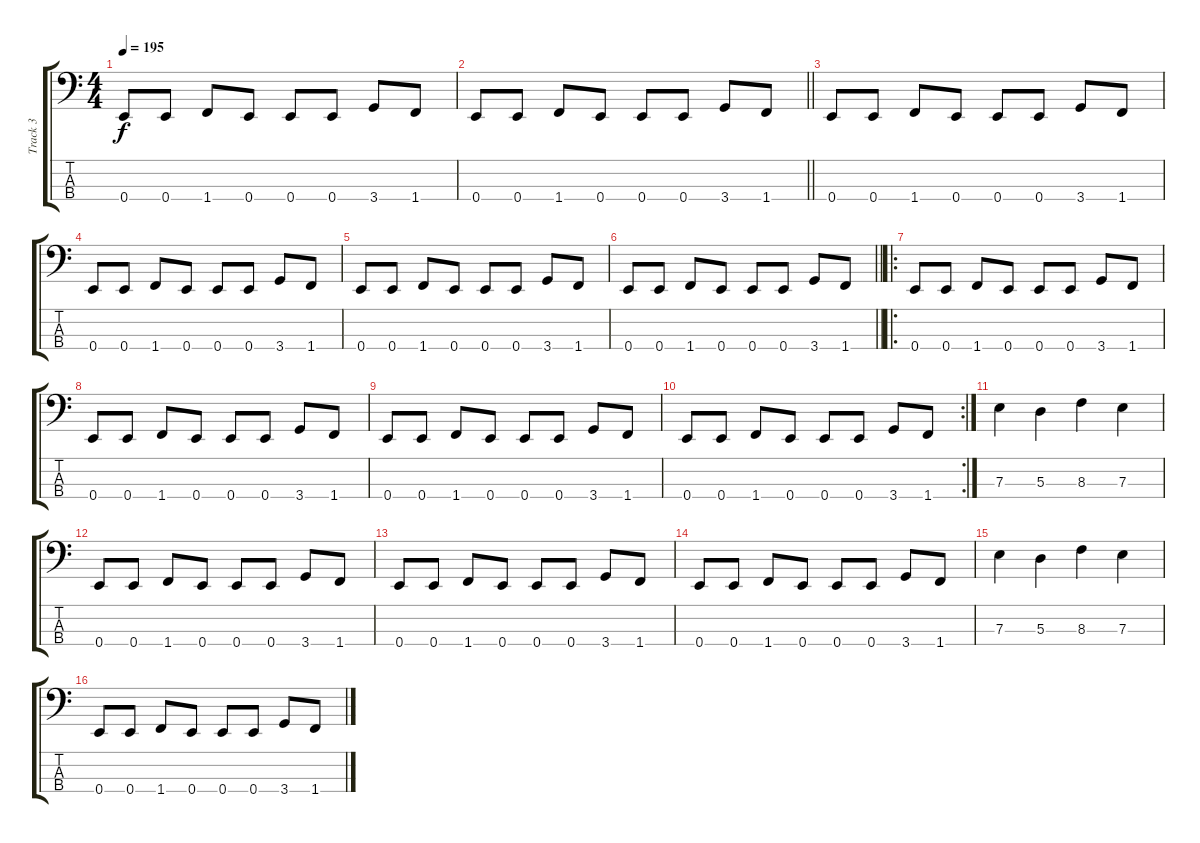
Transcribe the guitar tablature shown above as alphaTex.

\track ("Track 3" "Track 3") {instrument synthbass1}
\staff {score tabs}
\tuning (G2 D2 A1 E1) {hide}
\ts (4 4)
\tempo 195
\clef f4
\ks c
0.4.8{dy f} 0.4.8 1.4.8 0.4.8 0.4.8 0.4.8 3.4.8 1.4.8 |
\barLineRight lightlight
0.4.8 0.4.8 1.4.8 0.4.8 0.4.8 0.4.8 3.4.8 1.4.8 |
\section ("" "")
0.4.8{instrument synthbass1} 0.4.8 1.4.8 0.4.8 0.4.8 0.4.8 3.4.8 1.4.8 |
0.4.8 0.4.8 1.4.8 0.4.8 0.4.8 0.4.8 3.4.8 1.4.8 |
0.4.8 0.4.8 1.4.8 0.4.8 0.4.8 0.4.8 3.4.8 1.4.8 |
\barLineRight lightlight
0.4.8 0.4.8 1.4.8 0.4.8 0.4.8 0.4.8 3.4.8 1.4.8 |
\ro
\section ("" "")
0.4.8{instrument electricbasspick} 0.4.8 1.4.8 0.4.8 0.4.8 0.4.8 3.4.8 1.4.8 |
0.4.8 0.4.8 1.4.8 0.4.8 0.4.8 0.4.8 3.4.8 1.4.8 |
0.4.8 0.4.8 1.4.8 0.4.8 0.4.8 0.4.8 3.4.8 1.4.8 |
\rc 2
0.4.8 0.4.8 1.4.8 0.4.8 0.4.8 0.4.8 3.4.8 1.4.8 |
\section ("" "")
7.3.4{instrument synthbass1} 5.3.4 8.3.4 7.3.4 |
0.4.8{instrument electricbasspick} 0.4.8 1.4.8 0.4.8 0.4.8 0.4.8 3.4.8 1.4.8 |
0.4.8 0.4.8 1.4.8 0.4.8 0.4.8 0.4.8 3.4.8 1.4.8 |
0.4.8 0.4.8 1.4.8 0.4.8 0.4.8 0.4.8 3.4.8 1.4.8 |
7.3.4{instrument synthbass1} 5.3.4 8.3.4 7.3.4 |
0.4.8{instrument electricbasspick} 0.4.8 1.4.8 0.4.8 0.4.8 0.4.8 3.4.8 1.4.8
